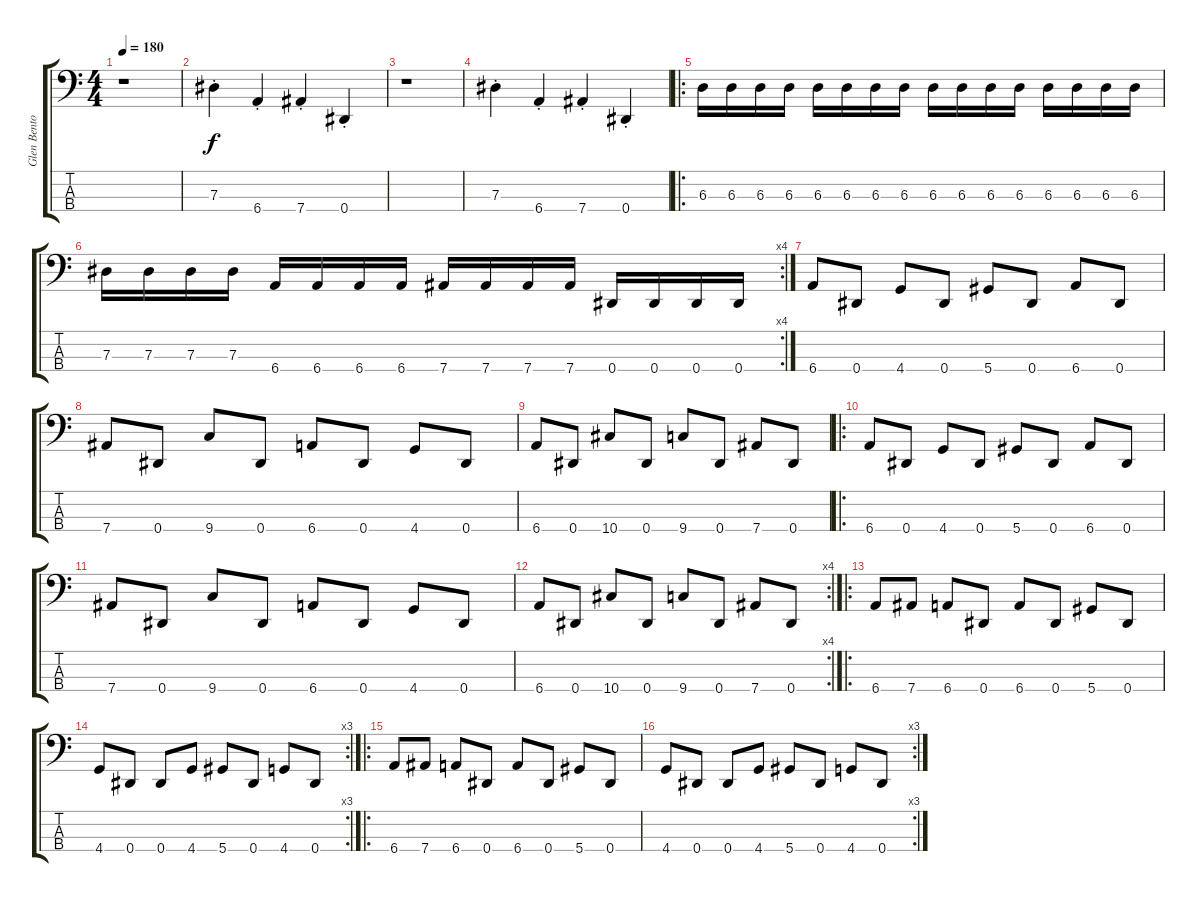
\track ("Glen Benton" "Glen Bento") {instrument electricbasspick}
\staff {score tabs}
\tuning (Gb2 Db2 Ab1 Eb1) {hide}
\ts (4 4)
\tempo 180
\clef f4
\ks c
r.1{dy f instrument electricbasspick} |
7.3{st}.4 6.4{st}.4 7.4{st}.4 0.4{st}.4 |
r.1 |
7.3{st}.4 6.4{st}.4 7.4{st}.4 0.4{st}.4 |
\ro
6.3.16 6.3.16 6.3.16 6.3.16 6.3.16 6.3.16 6.3.16 6.3.16 6.3.16 6.3.16 6.3.16 6.3.16 6.3.16 6.3.16 6.3.16 6.3.16 |
\rc 4
7.3.16 7.3.16 7.3.16 7.3.16 6.4.16 6.4.16 6.4.16 6.4.16 7.4.16 7.4.16 7.4.16 7.4.16 0.4.16 0.4.16 0.4.16 0.4.16 |
6.4.8 0.4.8 4.4.8 0.4.8 5.4.8 0.4.8 6.4.8 0.4.8 |
7.4.8 0.4.8 9.4.8 0.4.8 6.4.8 0.4.8 4.4.8 0.4.8 |
6.4.8 0.4.8 10.4.8 0.4.8 9.4.8 0.4.8 7.4.8 0.4.8 |
\ro
6.4.8 0.4.8 4.4.8 0.4.8 5.4.8 0.4.8 6.4.8 0.4.8 |
7.4.8 0.4.8 9.4.8 0.4.8 6.4.8 0.4.8 4.4.8 0.4.8 |
\rc 4
6.4.8 0.4.8 10.4.8 0.4.8 9.4.8 0.4.8 7.4.8 0.4.8 |
\ro
6.4.8 7.4.8 6.4.8 0.4.8 6.4.8 0.4.8 5.4.8 0.4.8 |
\rc 3
4.4.8 0.4.8 0.4.8 4.4.8 5.4.8 0.4.8 4.4.8 0.4.8 |
\ro
6.4.8 7.4.8 6.4.8 0.4.8 6.4.8 0.4.8 5.4.8 0.4.8 |
\rc 3
4.4.8 0.4.8 0.4.8 4.4.8 5.4.8 0.4.8 4.4.8 0.4.8
